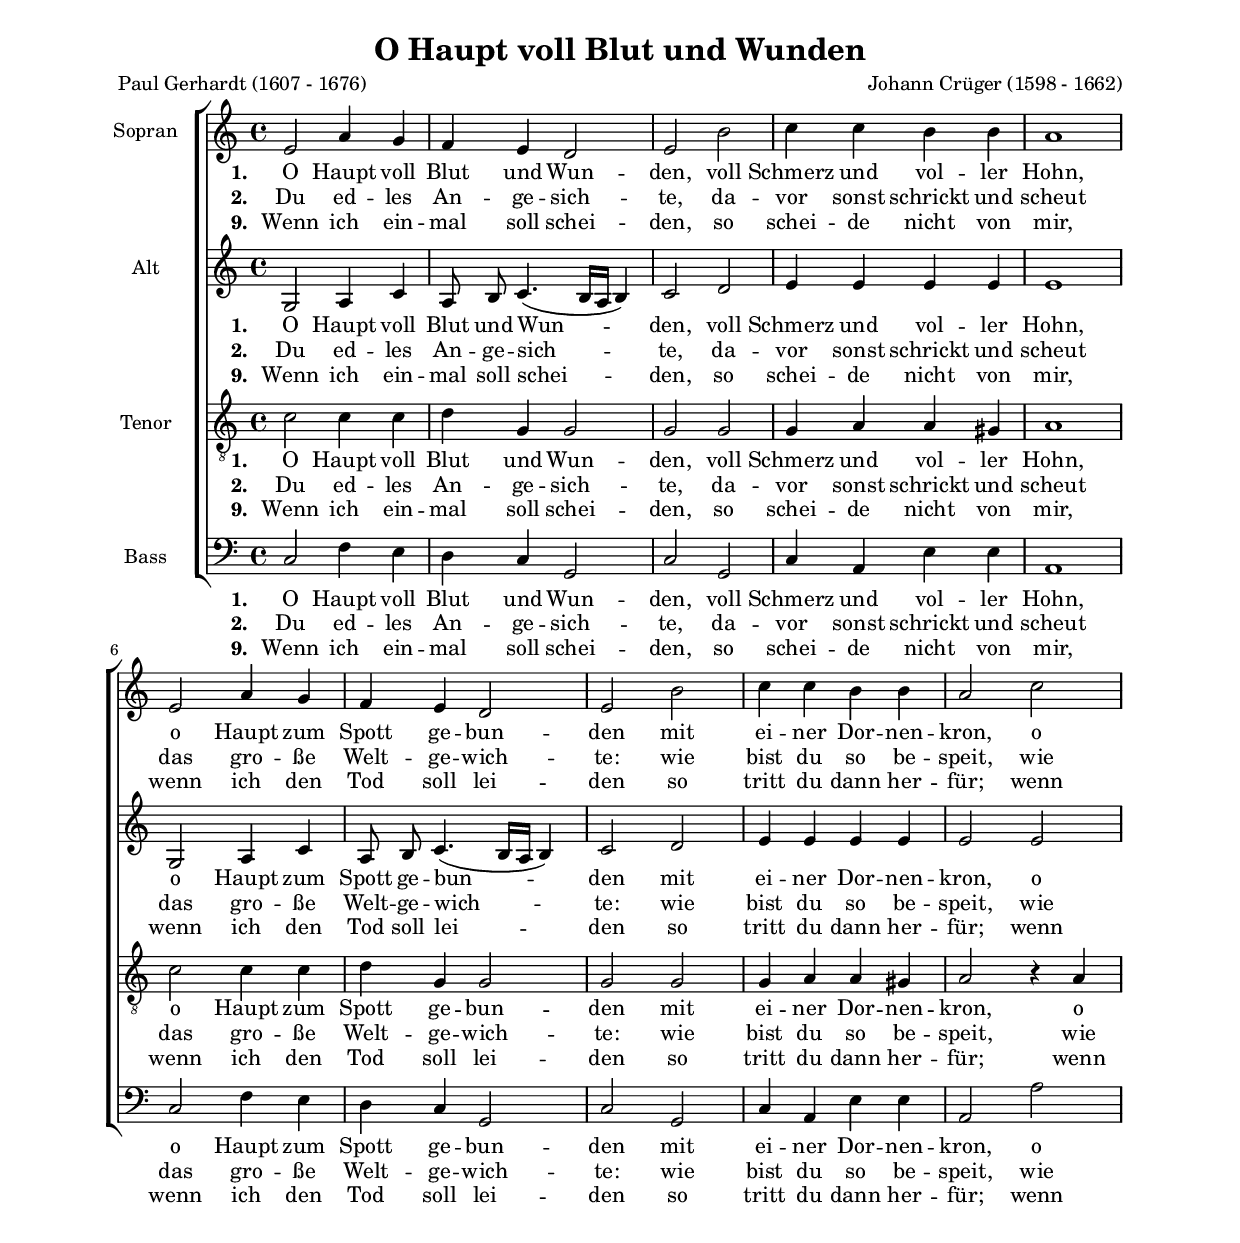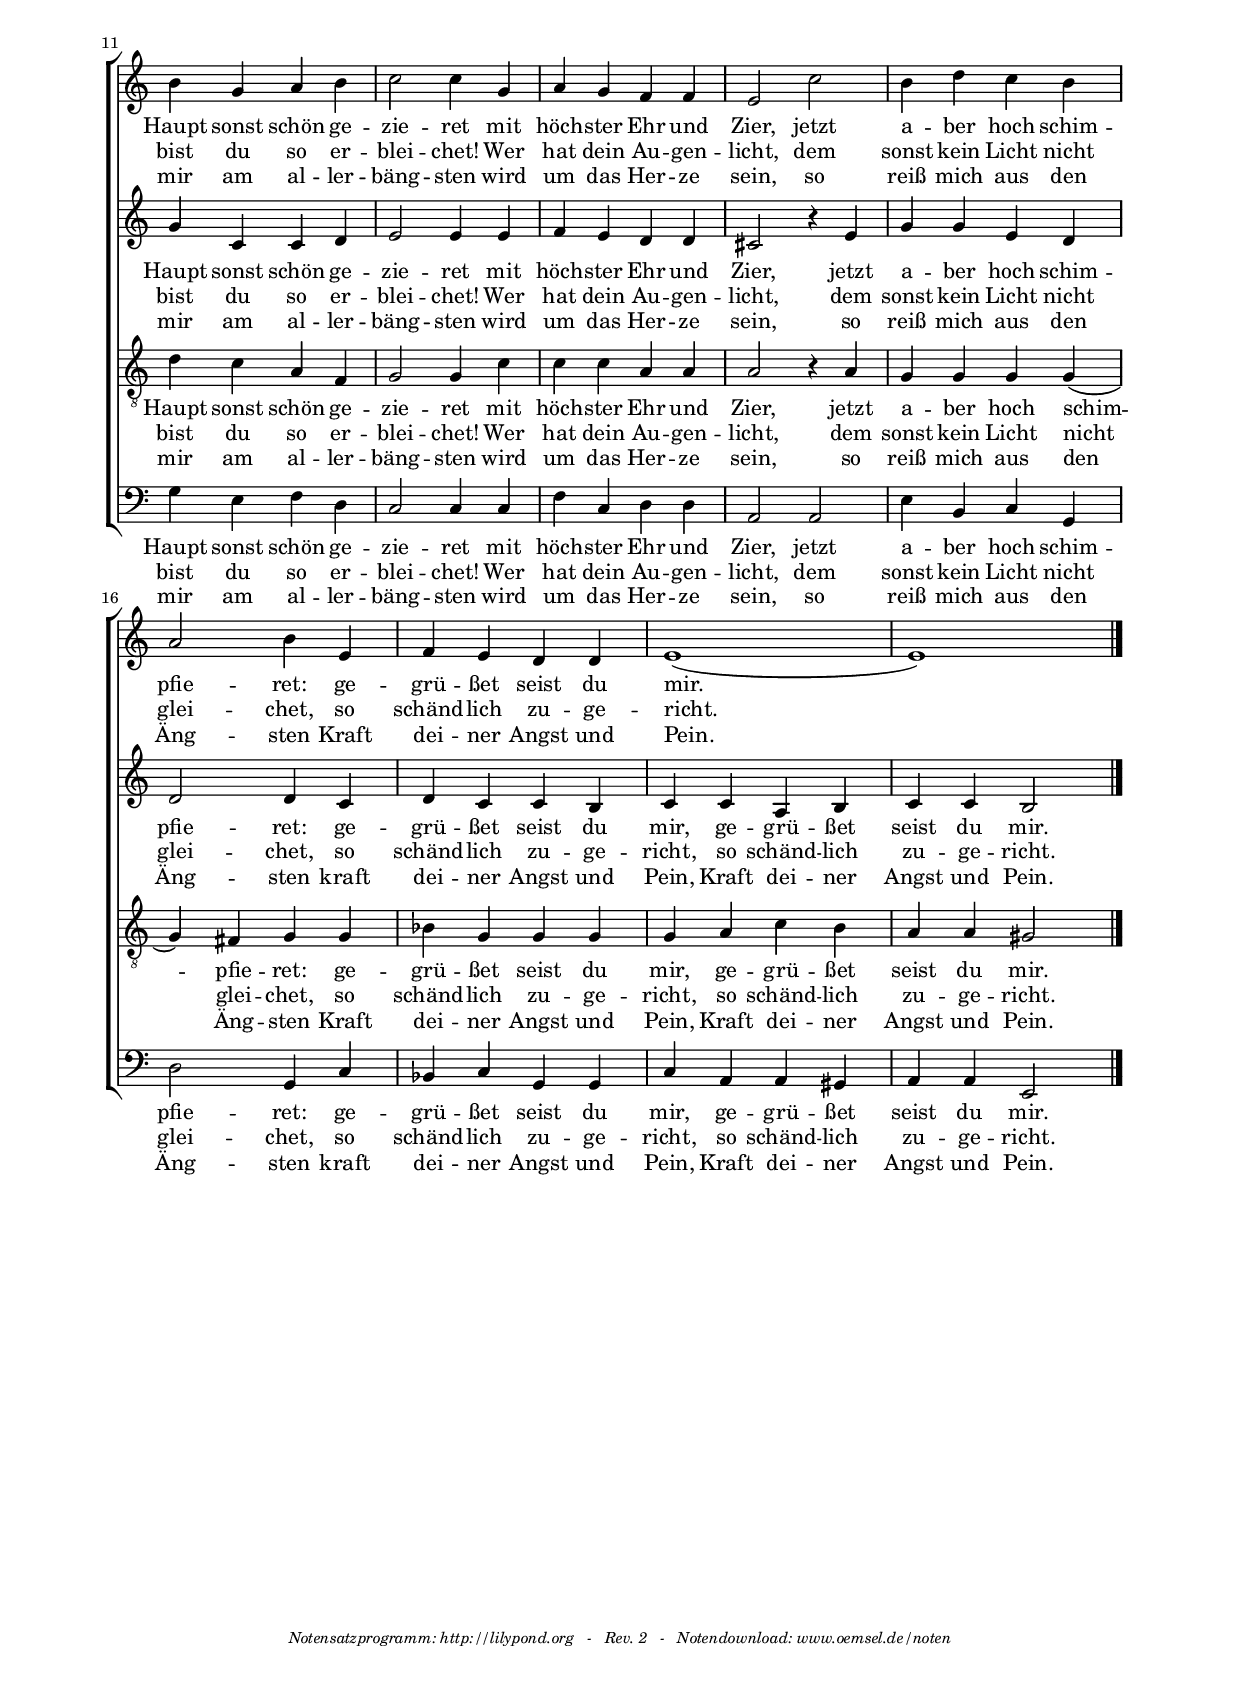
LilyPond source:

\include "deutsch.ly" 

#(ly:set-option 'point-and-click #f)

#(set-default-paper-size "a4")

% Sinnvoller Bereich ca. 17 ... 21
#(set-global-staff-size 17) 


\version "2.10" 


global = { \key c \major \time 4/4 } 

SopNote = \relative c'
{ 
  %\pageBreak
  e2 a4 g4 | f4 e4  d2 | e2 h'2 |
  c4 c4 h4 h4 | a1 | e2 a4 g4 |
  f4 e4 d2 | e2 h'2 | c4 c4 h4 h4 | 
  a2 c2 | h4 g4 a4 h4 | c2 c4 g4 |
  a4 g4 f4 f4 | e2 c'2 | 
  %Phantomzeichen zur Einstellung der Anfangshöhe auf Seite 2
  \once \override TextScript #'padding = #12 h4^\markup{ \italic \small ""}
  d4 c4 h4 | a2 h4 e,4 | f4 e4 d4 d4 | e1(  | e1) |
  \bar "|."

} 

AltNote = \relative c' 
{ 
  g2 a4 c4 | a8 \noBeam h8 c4.( h16 a16 h4) | c2 d2 |
  e4 e4 e4 e4 | e1 | g,2 a4 c4 | a8 \noBeam h8 c4.( h16 a16 h4) |
  c2 d2 | e4 e4 e4 e4 | e2 e2 | g4 c,4 c4 d4 | e2 e4 e4 |
  f4 e4 d4 d4 | cis2 r4 e4 | g4 g4 e4 d4 |
  d2 d4 c4 | d4 c4 c4 h4 | c4 c4 a4 h4 | c4 c4 h2 |
} 

TenNote = \relative c' 
{ 
  c2 c4 c4 | d4 g,4 g2 | g2 g2 | g4 a4 a4 gis4 |
  a1 | c2 c4 c4 | d4 g,4 g2 | g2 g2 | g4 a4 a4 gis4 |
  a2 r4 a4 | d4 c4 a4 f4 | g2 g4 c4 | c4 c4 a4 a4 |
  a2 r4 a4 | g4 g4 g4 g4( | g4) fis4 g4 g4 |
  b4 g4 g4 g4 | g4 a4 c4 h4 | a4 a4 gis2 |
} 

BasNote = \relative c 
{ 
  c2 f4 e4 | d4 c4 g2 | c2 g2 | c4 a4 e'4 e4 |
  a,1 | c2 f4 e4 | d4 c4 g2 | c2 g2 |
  c4 a4 e'4 e4 | a,2 a'2 | g4 e4 f4 d4 |
  c2 c4 c4 | f4 c4 d4 d4 | a2 a2 | 
  e'4 h4 c4 g4 | d'2 g,4 c4 | b4 c4 g4 g4 |
  c4 a4 a4 gis4 | a4 a4 e2 |
} 


StfOneTxtLnA = \lyricmode {
\set stanza = "1. "
O Haupt voll Blut und Wun -- den,
voll Schmerz und vol -- ler Hohn,
o Haupt zum Spott ge -- bun -- den
mit ei -- ner Dor -- nen -- kron,
o Haupt sonst schön ge -- zie -- ret
mit höch -- ster Ehr und Zier,
jetzt a -- ber hoch schim -- pfie -- ret:
ge -- grü -- ßet seist du mir.
} 

StfOneTxtLnB = \lyricmode {
\set stanza = "2. " 
Du ed -- les An -- ge -- sich -- te, da -- vor
sonst schrickt und scheut das gro -- ße 
Welt -- ge -- wich -- te: wie bist du so
be -- speit, wie bist du so er -- blei -- chet!
Wer hat dein Au -- gen -- licht, dem sonst
kein Licht nicht glei -- chet, so 
schänd -- lich zu -- ge -- richt.
} 

StfOneTxtLnC = \lyricmode {
\set stanza = "9. " 
Wenn ich ein -- mal soll schei -- den,
so schei -- de nicht von mir, wenn 
ich den Tod soll lei -- den so tritt 
du dann her -- für; wenn mir am 
al -- ler -- bäng -- sten wird um das 
Her -- ze sein, so reiß mich aus 
den Äng -- sten Kraft dei -- ner Angst
und Pein.
} 


StfTwoTxtLnA = \lyricmode {
\set stanza = "1. " 
O Haupt voll Blut und Wun -- den,
voll Schmerz und vol -- ler Hohn,
o Haupt zum Spott ge -- bun -- den
mit ei -- ner Dor -- nen -- kron,
o Haupt sonst schön ge -- zie -- ret
mit höch -- ster Ehr und Zier,
jetzt a -- ber hoch schim -- pfie -- ret:
ge -- grü -- ßet seist du mir,
ge -- grü -- ßet seist du mir.
} 

StfTwoTxtLnB = \lyricmode {
\set stanza = "2. " 
Du ed -- les An -- ge -- sich -- te, da -- vor
sonst schrickt und scheut das gro -- ße 
Welt -- ge -- wich -- te: wie bist du so
be -- speit, wie bist du so er -- blei -- chet!
Wer hat dein Au -- gen -- licht, dem sonst
kein Licht nicht glei -- chet, so 
schänd -- lich zu -- ge -- richt, 
so schänd -- lich zu -- ge -- richt.
} 

StfTwoTxtLnC = \lyricmode {
\set stanza = "9. " 
Wenn ich ein -- mal soll schei -- den,
so schei -- de nicht von mir, wenn 
ich den Tod soll lei -- den so tritt 
du dann her -- für; wenn mir am 
al -- ler -- bäng -- sten wird um das 
Her -- ze sein, so reiß mich aus 
den Äng -- sten kraft dei -- ner Angst
und Pein, Kraft dei -- ner Angst und Pein.
}

StfTreTxtLnA = \lyricmode {
\set stanza = "1. " 
O Haupt voll Blut und Wun -- den,
voll Schmerz und vol -- ler Hohn,
o Haupt zum Spott ge -- bun -- den
mit ei -- ner Dor -- nen -- kron,
o Haupt sonst schön ge -- zie -- ret
mit höch -- ster Ehr und Zier,
jetzt a -- ber hoch schim -- pfie -- ret:
ge -- grü -- ßet seist du mir,
ge -- grü -- ßet seist du mir.
} 

StfTreTxtLnB = \lyricmode {
\set stanza = "2. " 
Du ed -- les An -- ge -- sich -- te, da -- vor
sonst schrickt und scheut das gro -- ße 
Welt -- ge -- wich -- te: wie bist du so
be -- speit, wie bist du so er -- blei -- chet!
Wer hat dein Au -- gen -- licht, dem sonst
kein Licht nicht glei -- chet, so 
schänd -- lich zu -- ge -- richt, 
so schänd -- lich zu -- ge -- richt.
} 

StfTreTxtLnC = \lyricmode {
\set stanza = "9. " 
Wenn ich ein -- mal soll schei -- den,
so schei -- de nicht von mir, wenn 
ich den Tod soll lei -- den so tritt 
du dann her -- für; wenn mir am 
al -- ler -- bäng -- sten wird um das 
Her -- ze sein, so reiß mich aus 
den Äng -- sten Kraft dei -- ner Angst
und Pein, Kraft dei -- ner Angst und Pein.
}


StfFouTxtLnA = \lyricmode {
\set stanza = "1. " 
O Haupt voll Blut und Wun -- den,
voll Schmerz und vol -- ler Hohn,
o Haupt zum Spott ge -- bun -- den
mit ei -- ner Dor -- nen -- kron,
o Haupt sonst schön ge -- zie -- ret
mit höch -- ster Ehr und Zier,
jetzt a -- ber hoch schim -- pfie -- ret:
ge -- grü -- ßet seist du mir,
ge -- grü -- ßet seist du mir.
} 

StfFouTxtLnB = \lyricmode {
\set stanza = "2. " 
Du ed -- les An -- ge -- sich -- te, da -- vor
sonst schrickt und scheut das gro -- ße 
Welt -- ge -- wich -- te: wie bist du so
be -- speit, wie bist du so er -- blei -- chet!
Wer hat dein Au -- gen -- licht, dem sonst
kein Licht nicht glei -- chet, so 
schänd -- lich zu -- ge -- richt, 
so schänd -- lich zu -- ge -- richt.
} 

StfFouTxtLnC = \lyricmode {
\set stanza = "9. " 
Wenn ich ein -- mal soll schei -- den,
so schei -- de nicht von mir, wenn 
ich den Tod soll lei -- den so tritt 
du dann her -- für; wenn mir am 
al -- ler -- bäng -- sten wird um das 
Her -- ze sein, so reiß mich aus 
den Äng -- sten kraft dei -- ner Angst
und Pein, Kraft dei -- ner Angst und Pein.
}


%--------------------
% Maintainer: Sven Kaiser / e-mail: noten(at)oemsel.de
% o_haupt_voll_blut_und_wunden_crueger_s-a-t-b.ly
% 2012-01-25

\header {
  % Headers completely removed by setting them to false -> nnn = ##f
  % Second line -> header = \markup \center-align { "Header first line" "Header second line" }
  % Formats -> header = \markup { \formatdef "headertext" }
    % formatdef -> \teeny \tiny \normalsize \large \huge \bold \italic \normal-text

  %The title of the music, centered just below the dedication. 
  title ="O Haupt voll Blut und Wunden"

  %Name of the poet, flush-left below the subtitle. 
  poet ="Paul Gerhardt (1607 - 1676)"

  %Name of the composer, flush-right below the subtitle. 
  composer ="Johann Crüger (1598 - 1662)"

  %This forces the title to start on a new page (set to ##t or ##f). 
  breakbefore = ##f

  %Centered at the bottom of the last page. Default is “Music engraving by LilyPond (version)”.
  %tagline =\markup { \tiny "Music engraving by LilyPond 2.10.25—www.lilypond.org" }
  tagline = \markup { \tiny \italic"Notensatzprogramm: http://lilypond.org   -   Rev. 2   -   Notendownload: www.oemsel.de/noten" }}  



% Defintion Formate Seitensatz
\paper{
  top-margin = 1\cm
  left-margin = 2\cm
  line-width = 17\cm
  after-title-space = 1.7\cm
  bottom-margin = 1.3\cm  

  % If true, systems not spreaded vertically across all "not-last" pages; def. = false. 
  ragged-bottom = ##t

  % If false, systems spreaded vertically to fill the last page. Def. = true.
  %ragged-last-bottom = ##f
  
  % For proper vertikal system distribution either
    between-system-space = 3\cm
  % or
    %between-system-padding = 2\cm

  print-page-number = ##f
}

% Aufbau SATB mit einzelnen Notenzeilen und (mehrstrophigen) Text unter jeder Notenzeile
\score {
	\new ChoirStaff <<
		\new Staff = "SopStf" <<
    			\clef "G2"
			\set Staff.instrumentName = \markup {\center-align {"Sopran "}}
			\new Voice = "SopVce" {\global \SopNote} 
		>>
			\new Lyrics = SopTxtLnA { s1 }
			\new Lyrics = SopTxtLnB { s1 }
			\new Lyrics = SopTxtLnC { s1 }

		\new Staff ="AltStf" <<
			\clef "G2"
			\set Staff.instrumentName = \markup {\center-align {"Alt "}}
			\new Voice = "AltVce" {\global \AltNote} 
		>>
			\new Lyrics = AltTxtLnA { s1 }
			\new Lyrics = AltTxtLnB { s1 }
			\new Lyrics = AltTxtLnC { s1 }

		\new Staff ="TenStf" <<
			\clef "G2_8"
			\set Staff.instrumentName = \markup {\center-align {"Tenor "}}
			\new Voice = "TenVce" {\global \TenNote} 
		>>
			\new Lyrics = TenTxtLnA { s1 }
			\new Lyrics = TenTxtLnB { s1 }
			\new Lyrics = TenTxtLnC { s1 }

		\new Staff ="BasStf" <<
			\clef "F"
			\set Staff.instrumentName = \markup {\center-align {"Bass "}}
			\new Voice = "BasVce" {\global \BasNote} 
		>>
			\new Lyrics = BasTxtLnA { s1 }
			\new Lyrics = BasTxtLnB { s1 }
			\new Lyrics = BasTxtLnC { s1 }


		\context Lyrics = SopTxtLnA \lyricsto SopVce \StfOneTxtLnA
		\context Lyrics = SopTxtLnB \lyricsto SopVce \StfOneTxtLnB
		\context Lyrics = SopTxtLnC \lyricsto SopVce \StfOneTxtLnC
		\context Lyrics = AltTxtLnA \lyricsto AltVce \StfTwoTxtLnA
		\context Lyrics = AltTxtLnB \lyricsto AltVce \StfTwoTxtLnB
		\context Lyrics = AltTxtLnC \lyricsto AltVce \StfTwoTxtLnC
		\context Lyrics = TenTxtLnA \lyricsto TenVce \StfTreTxtLnA
		\context Lyrics = TenTxtLnB \lyricsto TenVce \StfTreTxtLnB
		\context Lyrics = TenTxtLnC \lyricsto TenVce \StfTreTxtLnC
		\context Lyrics = BasTxtLnA \lyricsto BasVce \StfFouTxtLnA
		\context Lyrics = BasTxtLnB \lyricsto BasVce \StfFouTxtLnB
		\context Lyrics = BasTxtLnC \lyricsto BasVce \StfFouTxtLnC
	>>

	% erste Zahl: Schläge pro Minute / zweite Zahl: Bezugsnotenlänge, z.B. 4 entsprich Viertelnote
   	%\midi { \context { \Score tempoWholesPerMinute = #(ly:make-moment 100 4) } }
	
		\layout { 
        	% erster Parameter: Abstand Notenlinie / Text in einer Stimme ->
	  % Je größer der Zahlenwert desto kleiner der Abstand ; Standardwert -4
        	% zweiter Parameter: Abstand Text / Notenlinie zwischen zwei verschiedenen Stimmen ->
	  % Je größer der Zahlenwert desto größer der Abstand ; Standardwert 4
        	\context { \Staff \override VerticalAxisGroup #'minimum-Y-extent = #'(-1 . 5) }

	% schaltet die Nummerierung der Takte aus
	%\context { \Score \remove "Bar_number_engraver" } 

 	% Steuert die Höhe der Taktnummerierung über dem System
	\context { \Score \override BarNumber #'padding = #2.0 } 

	% steuert die Einrückung des ersten Systems; Standardwert = automatisch eingerückt
        %indent = #0

	% f (Standardwert) = letzte/s Zeile/System wird auf Zeilenlänge gestreckt
	%ragged-last = ##t

	% f (Standardwert) = alle Zeilen/Systeme werden auf Zeilenlänge gestreckt;
	% kann insbes. zur Kontrolle der ungesteckten Zeilenlängen verwendet werden
	%ragged-right = ##t
	}
}
